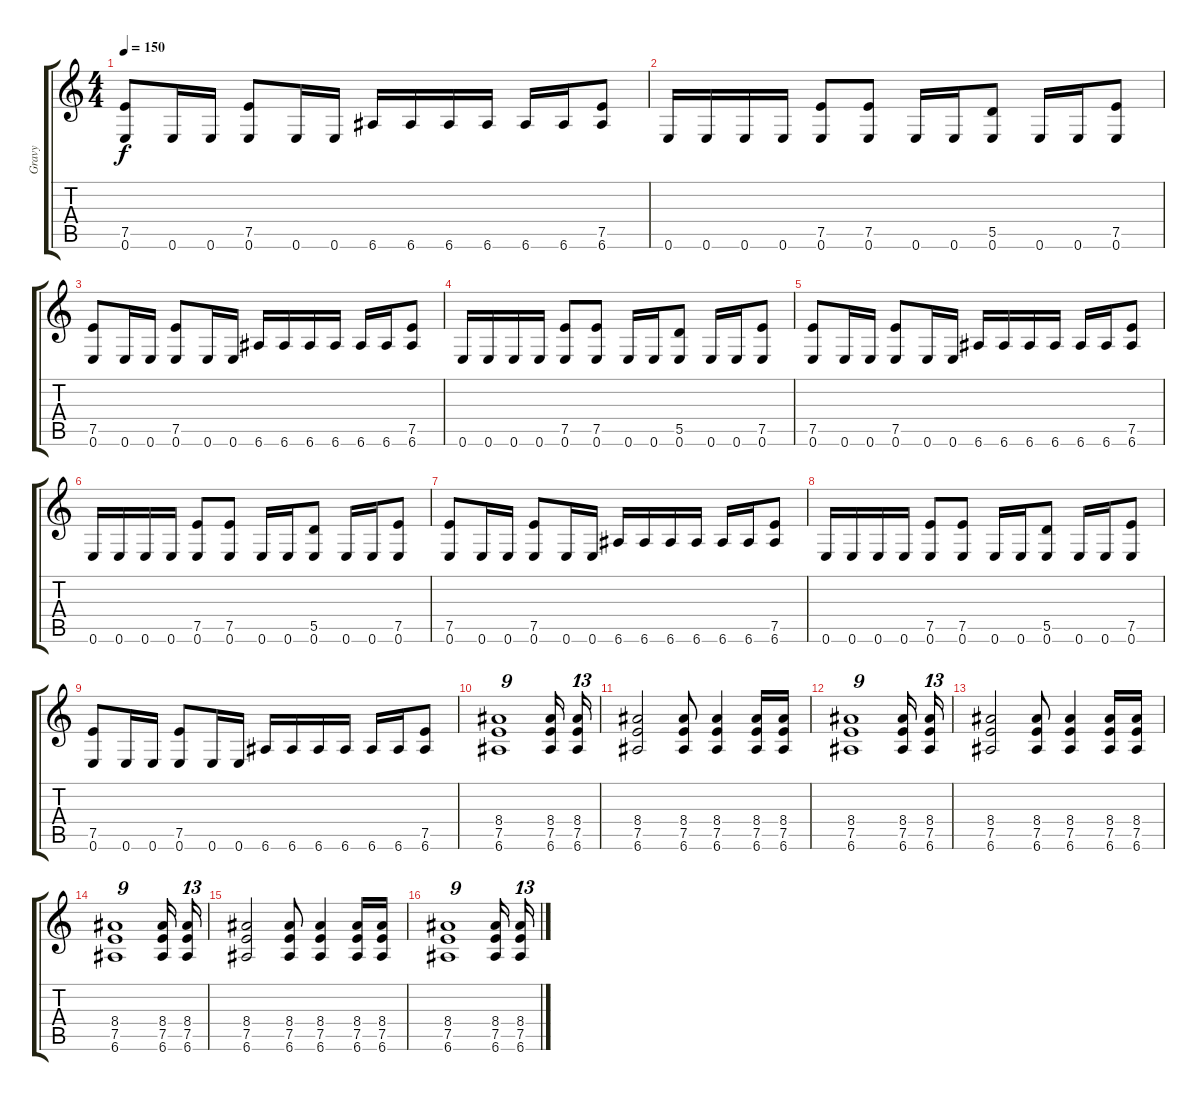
\track ("Gravy" "Gravy") {instrument distortionguitar}
\staff {score tabs}
\tuning (E4 B3 G3 D3 A2 E2) {hide}
\ts (4 4)
\tempo 150
\clef g2
\ks c
(7.5 0.6).8{dy f} 0.6.16 0.6.16 (7.5 0.6).8 0.6.16 0.6.16 6.6.16 6.6.16 6.6.16 6.6.16 6.6.16 6.6.16 (7.5 6.6).8 |
0.6.16 0.6.16 0.6.16 0.6.16 (7.5 0.6).8 (7.5 0.6).8 0.6.16 0.6.16 (5.5 0.6).8 0.6.16 0.6.16 (7.5 0.6).8 |
(7.5 0.6).8 0.6.16 0.6.16 (7.5 0.6).8 0.6.16 0.6.16 6.6.16 6.6.16 6.6.16 6.6.16 6.6.16 6.6.16 (7.5 6.6).8 |
0.6.16 0.6.16 0.6.16 0.6.16 (7.5 0.6).8 (7.5 0.6).8 0.6.16 0.6.16 (5.5 0.6).8 0.6.16 0.6.16 (7.5 0.6).8 |
(7.5 0.6).8 0.6.16 0.6.16 (7.5 0.6).8 0.6.16 0.6.16 6.6.16 6.6.16 6.6.16 6.6.16 6.6.16 6.6.16 (7.5 6.6).8 |
0.6.16 0.6.16 0.6.16 0.6.16 (7.5 0.6).8 (7.5 0.6).8 0.6.16 0.6.16 (5.5 0.6).8 0.6.16 0.6.16 (7.5 0.6).8 |
(7.5 0.6).8 0.6.16 0.6.16 (7.5 0.6).8 0.6.16 0.6.16 6.6.16 6.6.16 6.6.16 6.6.16 6.6.16 6.6.16 (7.5 6.6).8 |
0.6.16 0.6.16 0.6.16 0.6.16 (7.5 0.6).8 (7.5 0.6).8 0.6.16 0.6.16 (5.5 0.6).8 0.6.16 0.6.16 (7.5 0.6).8 |
(7.5 0.6).8 0.6.16 0.6.16 (7.5 0.6).8 0.6.16 0.6.16 6.6.16 6.6.16 6.6.16 6.6.16 6.6.16 6.6.16 (7.5 6.6).8 |
(8.4 7.5 6.6).1{tu (9 8)} (8.4 7.5 6.6).16 (8.4 7.5 6.6).16{tu (13 8)} |
(8.4 7.5 6.6).2 (8.4 7.5 6.6).8 (8.4 7.5 6.6).4 (8.4 7.5 6.6).16 (8.4 7.5 6.6).16 |
(8.4 7.5 6.6).1{tu (9 8)} (8.4 7.5 6.6).16 (8.4 7.5 6.6).16{tu (13 8)} |
(8.4 7.5 6.6).2 (8.4 7.5 6.6).8 (8.4 7.5 6.6).4 (8.4 7.5 6.6).16 (8.4 7.5 6.6).16 |
(8.4 7.5 6.6).1{tu (9 8)} (8.4 7.5 6.6).16 (8.4 7.5 6.6).16{tu (13 8)} |
(8.4 7.5 6.6).2 (8.4 7.5 6.6).8 (8.4 7.5 6.6).4 (8.4 7.5 6.6).16 (8.4 7.5 6.6).16 |
(8.4 7.5 6.6).1{tu (9 8)} (8.4 7.5 6.6).16 (8.4 7.5 6.6).16{tu (13 8)}
